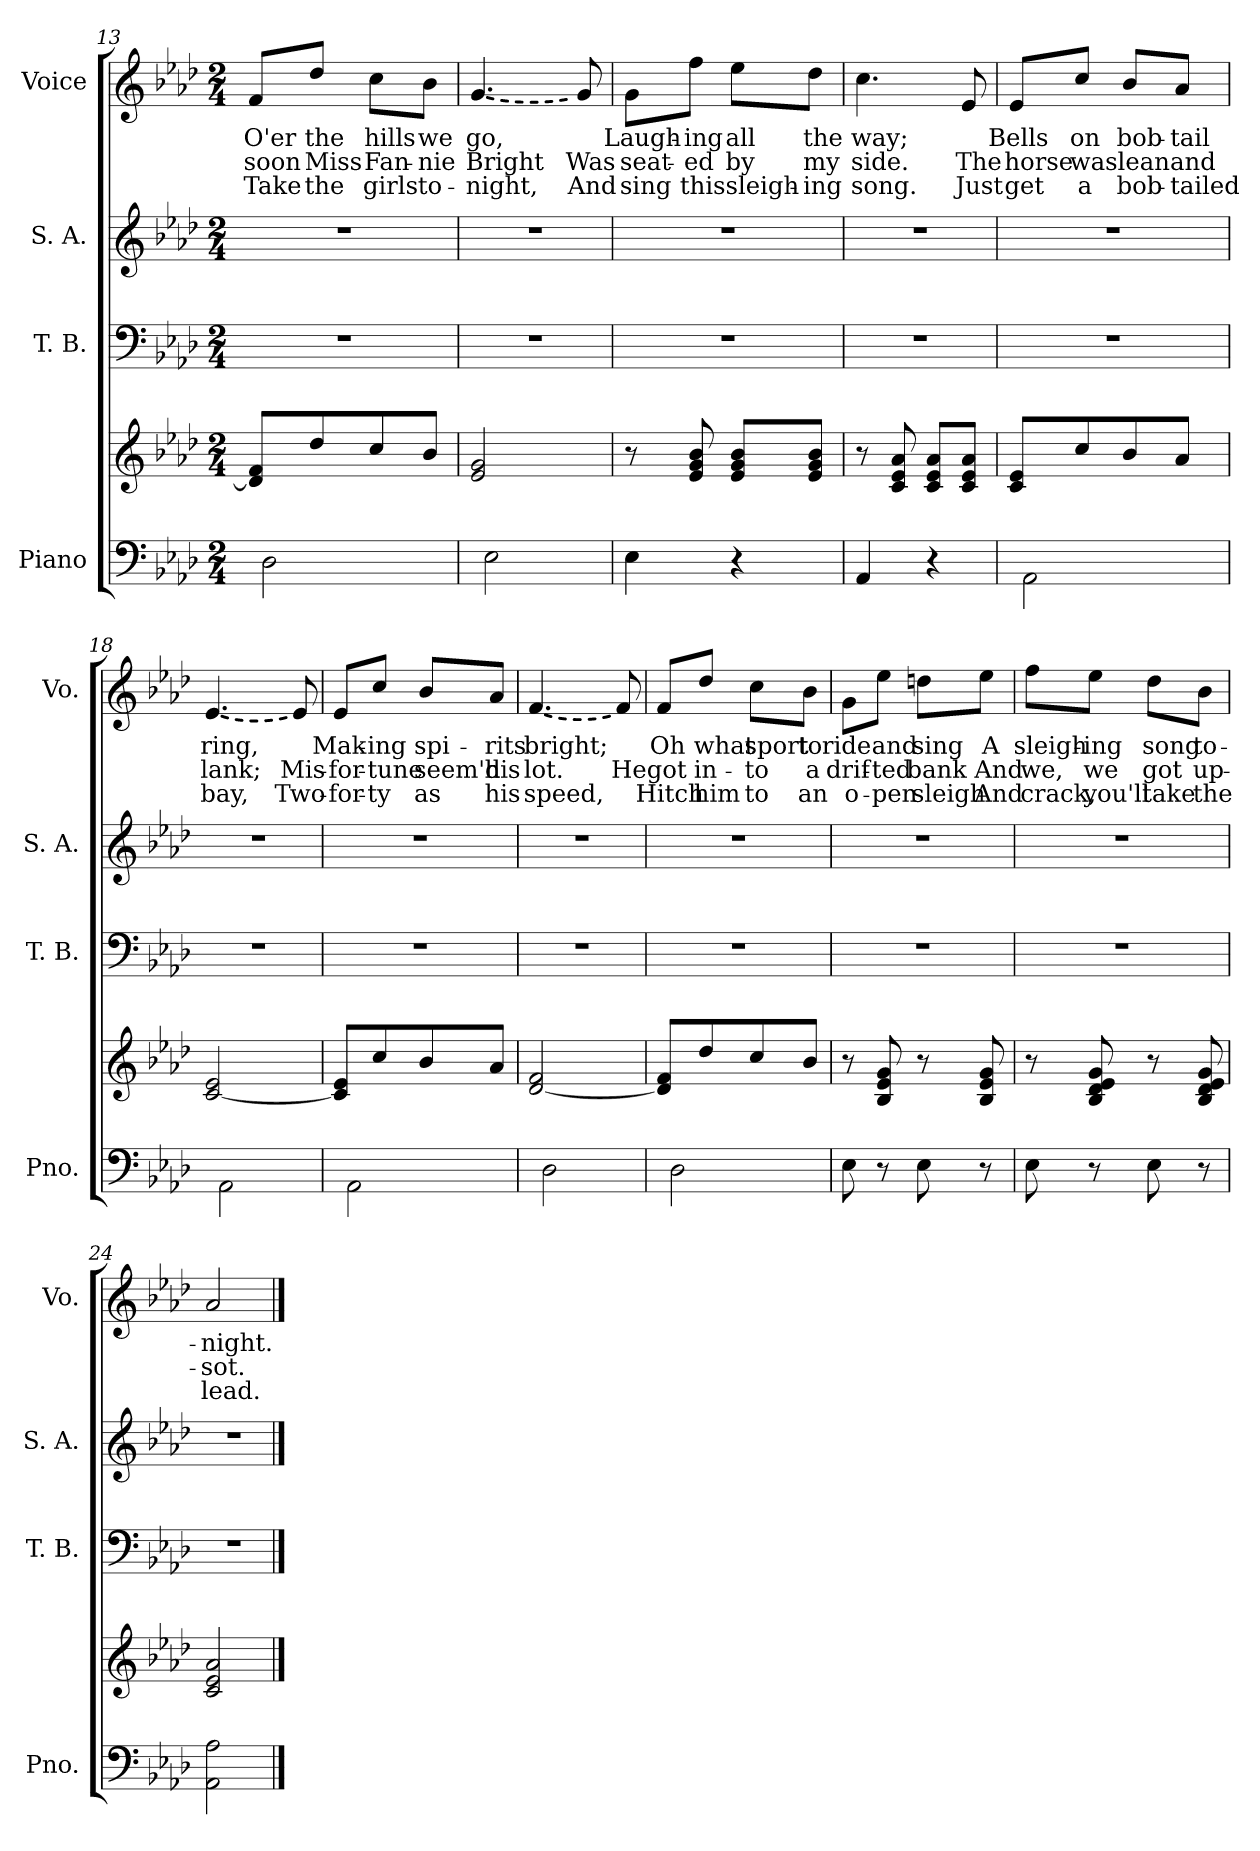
**kern	**kern	**kern	**kern	**kern	**text	**text	**text
*part4	*part4	*part3	*part2	*part1	*part1	*part1	*part1
*staff5	*staff4	*staff3	*staff2	*staff1	*staff1	*staff1	*staff1
*I"Piano	*	*I"T. B.	*I"S. A.	*I"Voice	*	*	*
*I'Pno.	*	*I'T. B.	*I'S. A.	*I'Vo.	*	*	*
!!LO:LB:g=z
*clefF4	*clefG2	*clefF4	*clefG2	*clefG2	*	*	*
*k[b-e-a-d-]	*k[b-e-a-d-]	*k[b-e-a-d-]	*k[b-e-a-d-]	*k[b-e-a-d-]	*	*	*
*M2/4	*M2/4	*M2/4	*M2/4	*M2/4	*	*	*
=13	=13	=13	=13	=13	=13	=13	=13
*^	*	*	*	*	*	*	*
!	!	!	!	!	!	!LO:LY:b	!LO:LY:b	!LO:LY:b
8D-/Lyy	2D-\	8d-/] 8f/L	2r	2r	8f/L	O'er	soon	Take
!	!	!	!	!	!	!LO:LY:b	!LO:LY:b	!LO:LY:b
8B-/	.	8dd-/	.	.	8dd-/J	the	Miss	the
!	!	!	!	!	!	!LO:LY:b	!LO:LY:b	!LO:LY:b
8F/	.	8cc/	.	.	8cc\L	hills	Fan-	girls
!	!	!	!	!	!	!LO:LY:b	!LO:LY:b	!LO:LY:b
8B-/J	.	8b-/J	.	.	8b-\J	we	-nie	to-
=14	=14	=14	=14	=14	=14	=14	=14	=14
!	!	!	!	!	!LO:T:dash	!LO:LY:b	!LO:LY:b	!LO:LY:b
8E-/Lyy	2E-\	2e-/ 2g/	2r	2r	[4.g/	go,	Bright	-night,
8B-/	.	.	.	.	.	.	.	.
8G/	.	.	.	.	.	.	.	.
!	!	!	!	!	!	!	!LO:LY:b	!LO:LY:b
8B-/J	.	.	.	.	8g/]	.	Was	And
*v	*v	*	*	*	*	*	*	*
=15	=15	=15	=15	=15	=15	=15	=15
!	!	!	!	!	!LO:LY:b	!LO:LY:b	!LO:LY:b
4E-\	8r	2r	2r	8g\L	Laugh-	seat-	sing
!	!	!	!	!	!LO:LY:b	!LO:LY:b	!LO:LY:b
.	8e-/ 8g/ 8b-/	.	.	8ff\J	-ing	-ed	this
!	!	!	!	!	!LO:LY:b	!LO:LY:b	!LO:LY:b
4r	8e-/ 8g/ 8b-/L	.	.	8ee-\L	all	by	sleigh-
!	!	!	!	!	!LO:LY:b	!LO:LY:b	!LO:LY:b
.	8e-/ 8g/ 8b-/J	.	.	8dd-\J	the	my	-ing
=16	=16	=16	=16	=16	=16	=16	=16
!	!	!	!	!	!LO:LY:b	!LO:LY:b	!LO:LY:b
4AA-/	8r	2r	2r	4.cc\	way;	side.	song.
.	8c/ 8e-/ 8a-/	.	.	.	.	.	.
4r	8c/ 8e-/ 8a-/L	.	.	.	.	.	.
!	!	!	!	!	!	!LO:LY:b	!LO:LY:b
.	8c/ 8e-/ 8a-/J	.	.	8e-/	.	The	Just
!!LO:PB:g=z
=17	=17	=17	=17	=17	=17	=17	=17
*^	*	*	*	*	*	*	*
!	!	!	!	!	!	!LO:LY:b	!LO:LY:b	!LO:LY:b
8AA-/Lyy	2AA-\	8c/ 8e-/L	2r	2r	8e-/L	Bells	horse	get
!	!	!	!	!	!	!LO:LY:b	!LO:LY:b	!LO:LY:b
8A-/	.	8cc/	.	.	8cc/J	on	was	a
!	!	!	!	!	!	!LO:LY:b	!LO:LY:b	!LO:LY:b
8E-/	.	8b-/	.	.	8b-/L	bob-	lean	bob-
!	!	!	!	!	!	!LO:LY:b	!LO:LY:b	!LO:LY:b
8A-/J	.	8a-/J	.	.	8a-/J	-tail	and	-tailed
=18	=18	=18	=18	=18	=18	=18	=18	=18
!	!	!	!	!	!LO:T:dash	!LO:LY:b	!LO:LY:b	!LO:LY:b
8AA-/Lyy	2AA-\	[2c/ 2e-/	2r	2r	[4.e-/	ring,	lank;	bay,
8A-/	.	.	.	.	.	.	.	.
8E-/	.	.	.	.	.	.	.	.
!	!	!	!	!	!	!	!LO:LY:b	!LO:LY:b
8A-/J	.	.	.	.	8e-/]	.	Mis-	Two-
=19	=19	=19	=19	=19	=19	=19	=19	=19
!	!	!	!	!	!	!LO:LY:b	!LO:LY:b	!LO:LY:b
8AA-/Lyy	2AA-\	8c/] 8e-/L	2r	2r	8e-/L	Mak-	-for-	-for-
!	!	!	!	!	!	!LO:LY:b	!LO:LY:b	!LO:LY:b
8A-/	.	8cc/	.	.	8cc/J	-ing	-tune	-ty
!	!	!	!	!	!	!LO:LY:b	!LO:LY:b	!LO:LY:b
8E-/	.	8b-/	.	.	8b-/L	spi-	seem'd	as
!	!	!	!	!	!	!LO:LY:b	!LO:LY:b	!LO:LY:b
8A-/J	.	8a-/J	.	.	8a-/J	-rits	his	his
=20	=20	=20	=20	=20	=20	=20	=20	=20
!	!	!	!	!	!LO:T:dash	!LO:LY:b	!LO:LY:b	!LO:LY:b
8D-/Lyy	2D-\	[2d-/ 2f/	2r	2r	[4.f/	bright;	lot.	speed,
8A-/	.	.	.	.	.	.	.	.
8F/	.	.	.	.	.	.	.	.
!	!	!	!	!	!	!	!LO:LY:b	!
8A-/J	.	.	.	.	8f/]	.	He	.
!!LO:LB:g=z
=21	=21	=21	=21	=21	=21	=21	=21	=21
!	!	!	!	!	!	!LO:LY:b	!LO:LY:b	!LO:LY:b
8D-/Lyy	2D-\	8d-/] 8f/L	2r	2r	8f/L	Oh	got	Hitch
!	!	!	!	!	!	!LO:LY:b	!LO:LY:b	!LO:LY:b
8B-/	.	8dd-/	.	.	8dd-/J	what	in-	him
!	!	!	!	!	!	!LO:LY:b	!LO:LY:b	!LO:LY:b
8F/	.	8cc/	.	.	8cc\L	sport	-to	to
!	!	!	!	!	!	!LO:LY:b	!LO:LY:b	!LO:LY:b
8B-/J	.	8b-/J	.	.	8b-\J	to	a	an
*v	*v	*	*	*	*	*	*	*
=22	=22	=22	=22	=22	=22	=22	=22
!	!	!	!	!	!LO:LY:b	!LO:LY:b	!LO:LY:b
8E-\	8r	2r	2r	8g\L	ride	drif-	o-
!	!	!	!	!	!LO:LY:b	!LO:LY:b	!LO:LY:b
8r	8B-/ 8e-/ 8g/	.	.	8ee-\J	and	-ted	-pen
!	!	!	!	!	!LO:LY:b	!LO:LY:b	!LO:LY:b
8E-\	8r	.	.	8ddn\L	sing	bank	sleigh
!	!	!	!	!	!LO:LY:b	!LO:LY:b	!LO:LY:b
8r	8B-/ 8e-/ 8g/	.	.	8ee-\J	A	And	And
=23	=23	=23	=23	=23	=23	=23	=23
!	!	!	!	!	!LO:LY:b	!LO:LY:b	!LO:LY:b
8E-\	8r	2r	2r	8ff\L	sleigh-	we,	crack,
!	!	!	!	!	!LO:LY:b	!LO:LY:b	!LO:LY:b
8r	8B-/ 8d-/ 8e-/ 8g/	.	.	8ee-\J	-ing	we	you'll
!	!	!	!	!	!LO:LY:b	!LO:LY:b	!LO:LY:b
8E-\	8r	.	.	8dd-\L	song	got	take
!	!	!	!	!	!LO:LY:b	!LO:LY:b	!LO:LY:b
8r	8B-/ 8d-/ 8e-/ 8g/	.	.	8b-\J	to-	up-	the
=24	=24	=24	=24	=24	=24	=24	=24
!	!	!	!	!	!LO:LY:b	!LO:LY:b	!LO:LY:b
2AA-\ 2A-\	2c/ 2e-/ 2a-/	2r	2r	2a-/	-night.	-sot.	lead.
==	==	==	==	==	==	==	==
*-	*-	*-	*-	*-	*-	*-	*-
